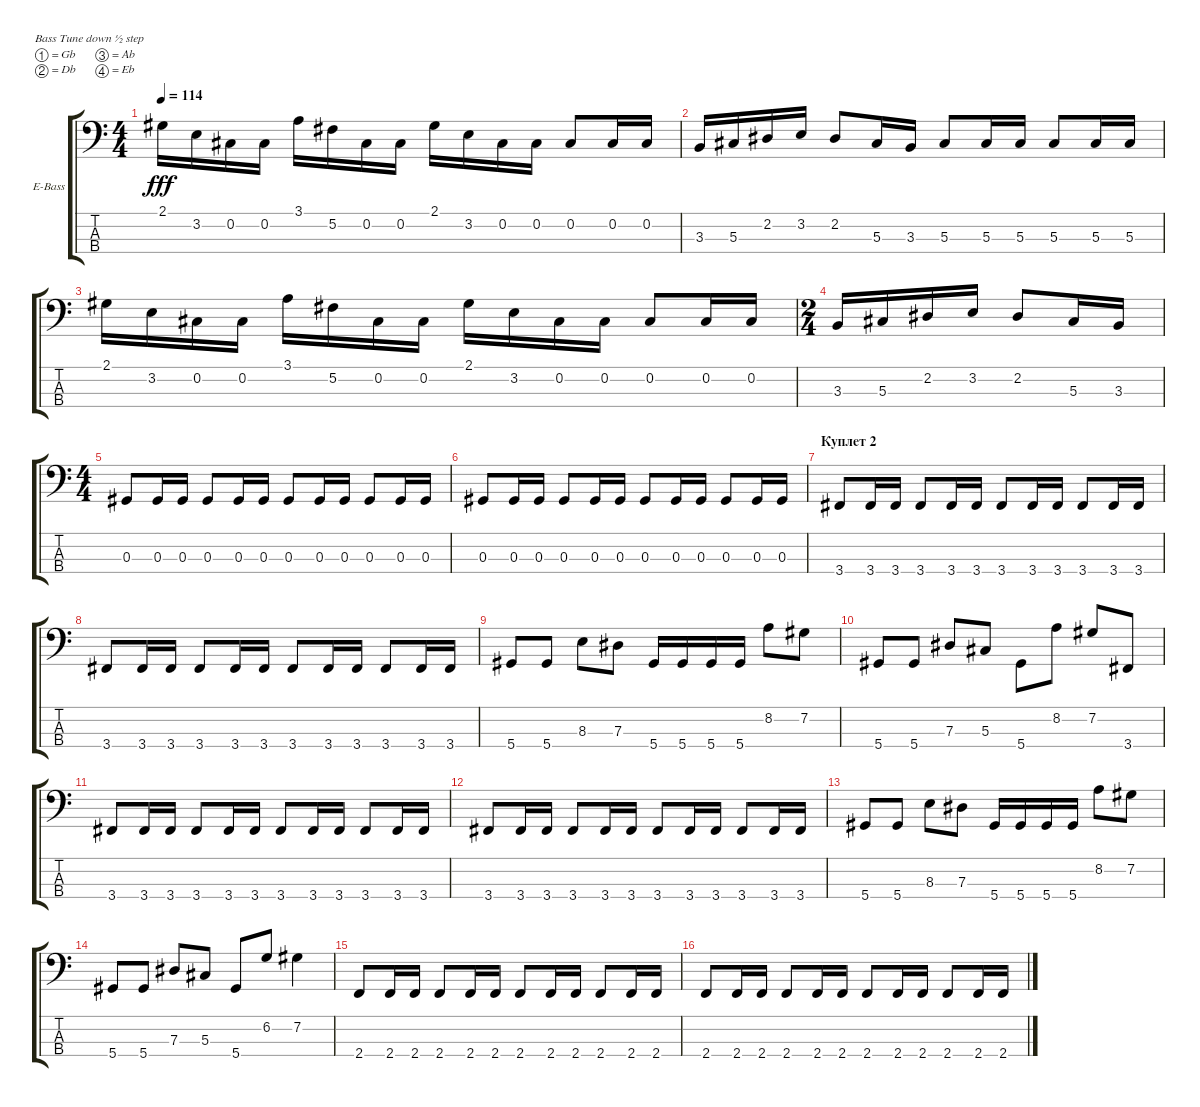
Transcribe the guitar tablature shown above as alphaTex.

\bracketExtendMode groupsimilarinstruments
\firstSystemTrackNameOrientation horizontal
\otherSystemsTrackNameOrientation horizontal
\track ("Бас" "E-Bass") {instrument electricbassfinger}
\staff {score tabs}
\tuning (Gb2 Db2 Ab1 Eb1)
\ts (4 4)
\tempo 114
\clef f4
\ks c
2.1.16{dy fff} 3.2.16 0.2.16 0.2.16 3.1.16 5.2.16 0.2.16 0.2.16 2.1.16 3.2.16 0.2.16 0.2.16 0.2.8 0.2.16 0.2.16 |
3.3.16 5.3.16 2.2.16 3.2.16 2.2.8 5.3.16 3.3.16 5.3.8 5.3.16 5.3.16 5.3.8 5.3.16 5.3.16 |
2.1.16 3.2.16 0.2.16 0.2.16 3.1.16 5.2.16 0.2.16 0.2.16 2.1.16 3.2.16 0.2.16 0.2.16 0.2.8 0.2.16 0.2.16 |
\ts (2 4)
3.3.16 5.3.16 2.2.16 3.2.16 2.2.8 5.3.16 3.3.16 |
\ts (4 4)
0.3.8 0.3.16 0.3.16 0.3.8 0.3.16 0.3.16 0.3.8 0.3.16 0.3.16 0.3.8 0.3.16 0.3.16 |
0.3.8 0.3.16 0.3.16 0.3.8 0.3.16 0.3.16 0.3.8 0.3.16 0.3.16 0.3.8 0.3.16 0.3.16 |
\section ("" "Куплет 2")
3.4.8 3.4.16 3.4.16 3.4.8 3.4.16 3.4.16 3.4.8 3.4.16 3.4.16 3.4.8 3.4.16 3.4.16 |
3.4.8 3.4.16 3.4.16 3.4.8 3.4.16 3.4.16 3.4.8 3.4.16 3.4.16 3.4.8 3.4.16 3.4.16 |
5.4.8 5.4.8 8.3.8 7.3.8 5.4.16 5.4.16 5.4.16 5.4.16 8.2.8 7.2.8 |
5.4.8 5.4.8 7.3.8 5.3.8 5.4.8 8.2.8 7.2.8 3.4.8 |
3.4.8 3.4.16 3.4.16 3.4.8 3.4.16 3.4.16 3.4.8 3.4.16 3.4.16 3.4.8 3.4.16 3.4.16 |
3.4.8 3.4.16 3.4.16 3.4.8 3.4.16 3.4.16 3.4.8 3.4.16 3.4.16 3.4.8 3.4.16 3.4.16 |
5.4.8 5.4.8 8.3.8 7.3.8 5.4.16 5.4.16 5.4.16 5.4.16 8.2.8 7.2.8 |
5.4.8 5.4.8 7.3.8 5.3.8 5.4.8 6.2.8 7.2.4 |
2.4.8 2.4.16 2.4.16 2.4.8 2.4.16 2.4.16 2.4.8 2.4.16 2.4.16 2.4.8 2.4.16 2.4.16 |
2.4.8 2.4.16 2.4.16 2.4.8 2.4.16 2.4.16 2.4.8 2.4.16 2.4.16 2.4.8 2.4.16 2.4.16
